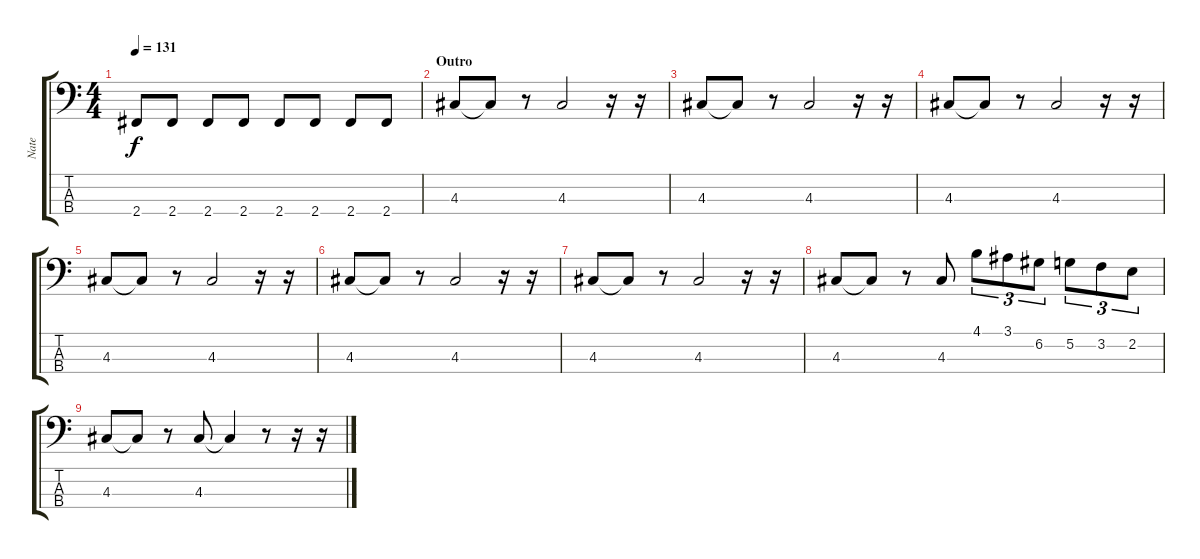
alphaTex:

\track ("Nate" "Nate") {instrument electricbassfinger}
\staff {score tabs}
\tuning (G2 D2 A1 E1) {hide}
\ts (4 4)
\tempo 131
\clef f4
\ks c
2.4.8{dy f} 2.4.8 2.4.8 2.4.8 2.4.8 2.4.8 2.4.8 2.4.8 |
\section ("" "Outro")
4.3.8 4.3{t}.8 r.8 4.3.2 r.16 r.16 |
4.3.8 4.3{t}.8 r.8 4.3.2 r.16 r.16 |
4.3.8 4.3{t}.8 r.8 4.3.2 r.16 r.16 |
4.3.8 4.3{t}.8 r.8 4.3.2 r.16 r.16 |
4.3.8 4.3{t}.8 r.8 4.3.2 r.16 r.16 |
4.3.8 4.3{t}.8 r.8 4.3.2 r.16 r.16 |
4.3.8 4.3{t}.8 r.8 4.3.8 4.1.8{tu (3 2)} 3.1.8{tu (3 2)} 6.2.8{tu (3 2)} 5.2.8{tu (3 2)} 3.2.8{tu (3 2)} 2.2.8{tu (3 2)} |
4.3.8 4.3{t}.8 r.8 4.3.8 4.3{t}.4 r.8 r.16 r.16
